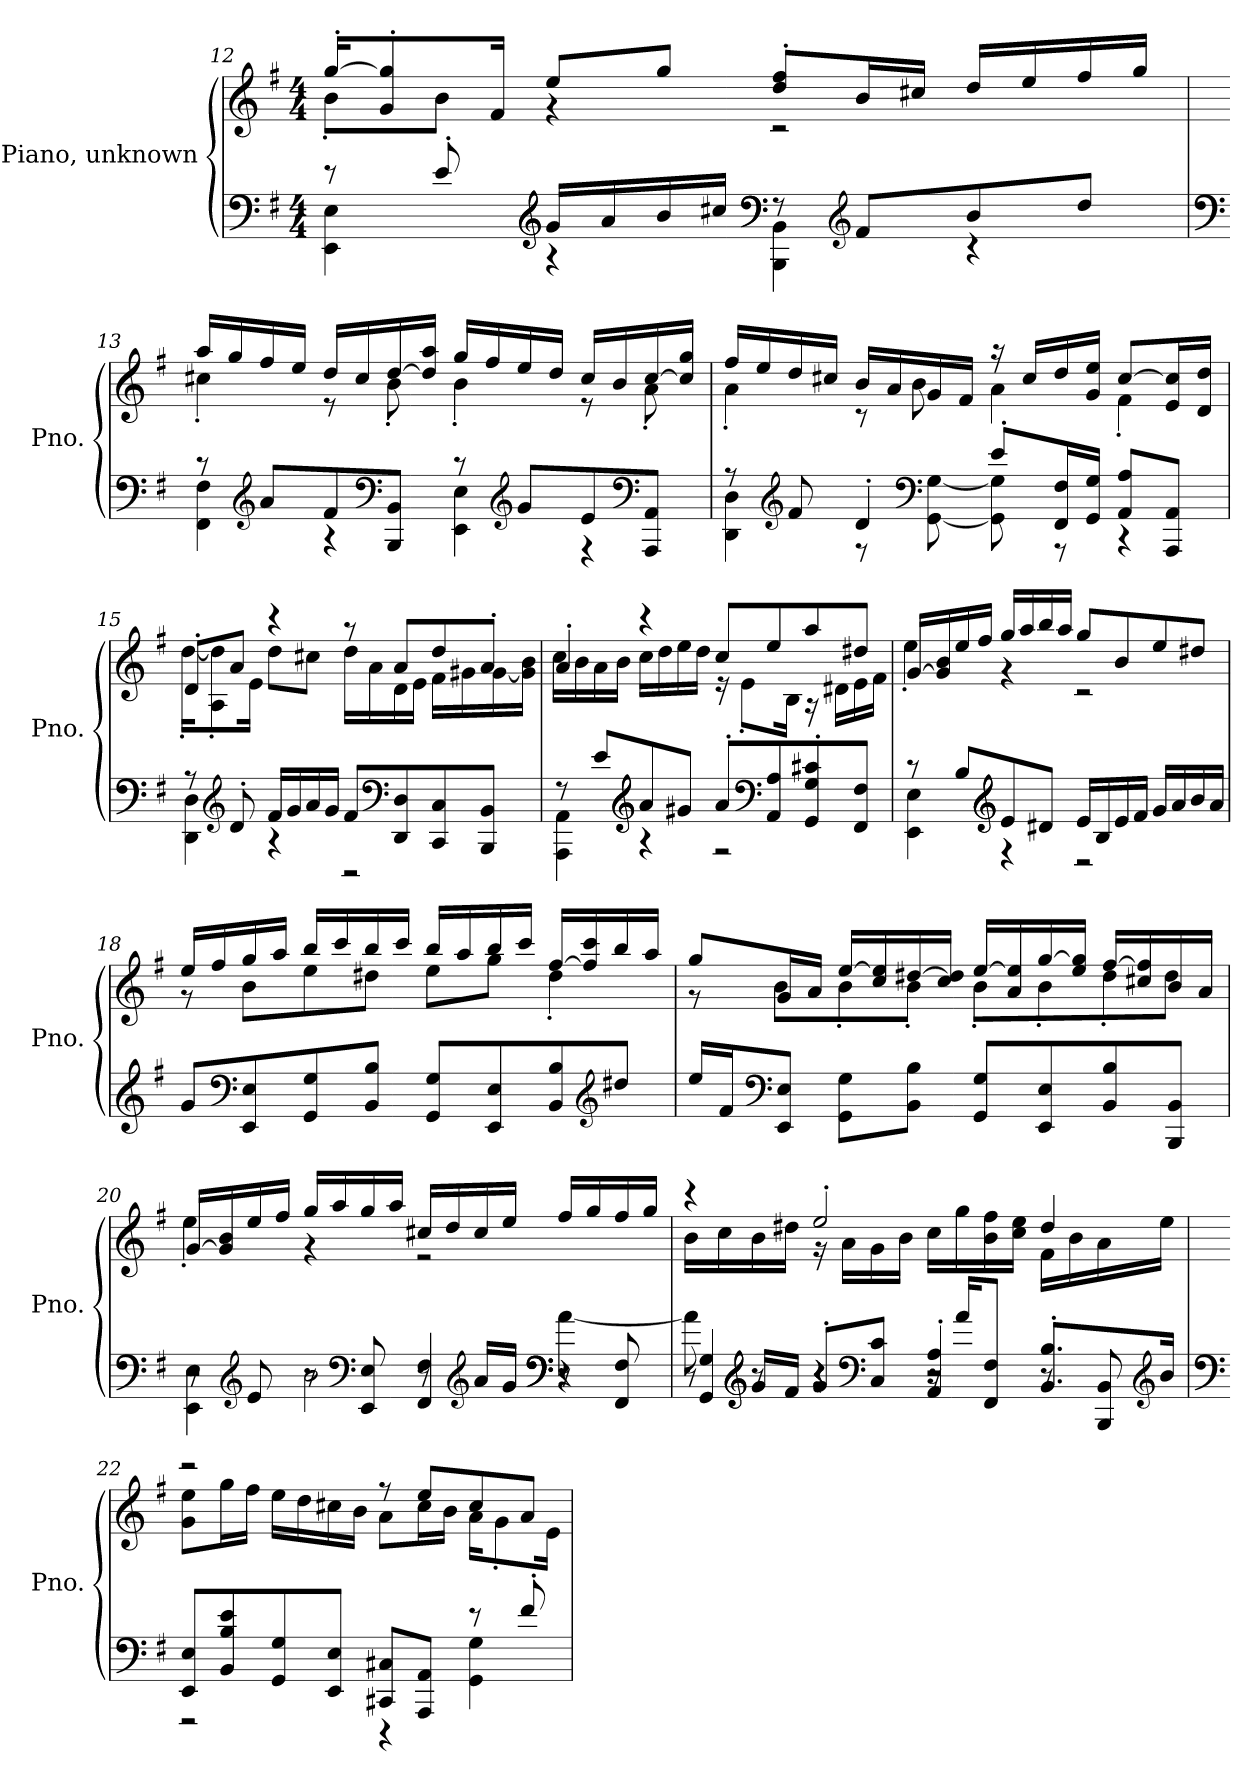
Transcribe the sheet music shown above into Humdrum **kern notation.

**kern	**kern
*part1	*part1
*staff2	*staff1
*I"Piano, unknown	*
*I'Pno.	*
*clefF4	*clefG2
*k[f#]	*k[f#]
*M4/4	*M4/4
=12	=12
*^	*^
8r	4EE\ 4E\	[16gg'/KL	8b'\L
.	.	8g/' 8gg/]'	.
8e'/	.	.	8b\J
.	.	16f#/Jk	.
*clefG2	*	*	*
16g/LL	4r	8ee/L	4r
16a/	.	.	.
16b/	.	8gg/J	.
16cc#X/JJ	.	.	.
*clefF4	*	*	*
8r	4BBB\ 4BB\	8dd/' 8ff#/'L	2r
*clefG2	*	*	*
8f#/L	.	16b/L	.
.	.	16cc#X/JJ	.
8b/	4r	16dd/LL	.
.	.	16ee/	.
8dd/J	.	16ff#/	.
.	.	16gg/JJ	.
!!LO:PB:g=z	!!
=13	=13	=13	=13
*clefF4	*	*	*
8r	4FF#\ 4F#\	16aa/LL	4cc#X'\
.	.	16gg/	.
*clefG2	*	*	*
8a/L	.	16ff#/	.
.	.	16ee/JJ	.
8f#/	4r	16dd/LL	8r
.	.	16cc#/	.
*clefF4	*	*	*
8BBB/ 8BB/J	.	[16dd/	8b'\
.	.	16dd/] 16aa/JJ	.
8r	4EE\ 4E\	16gg/LL	4b'\
.	.	16ff#/	.
*clefG2	*	*	*
8g/L	.	16ee/	.
.	.	16dd/JJ	.
8e/	4r	16cc#/LL	8r
.	.	16b/	.
*clefF4	*	*	*
8AAA/ 8AA/J	.	[16cc#/	8a'\
.	.	16cc#/] 16gg/JJ	.
=14	=14	=14	=14
8r	4DD\ 4D\	16ff#/LL	4a'\
.	.	16ee/	.
*clefG2	*	*	*
8f#/	.	16dd/	.
.	.	16cc#X/JJ	.
4d'/	8r	16b/LL	8r
.	.	16a/	.
*clefF4	*	*	*
.	[8GG\ [8G\	16g/	8b\
.	.	16f#/JJ	.
8e'/L	8GG\] 8G\]	16r	4a\
.	.	16cc#/LL	.
16FF#/ 16F#/L	8r	16dd/	.
16GG/ 16G/JJ	.	16g/ 16ee/JJ	.
8AA/ 8A/L	4r	[8cc#/L	4f#'\
8AAA/ 8AA/J	.	16e/ 16cc#/]L	.
.	.	16d/ 16dd/JJ	.
!!LO:LB:g=z	!!
=15	=15	=15	=15
8r	4DD\ 4D\	8d'/L	[16dd'\KL
.	.	.	8A\' 8dd\]'
*clefG2	*	*	*
8d'/	.	8a/J	.
.	.	.	16e\Jk
16f#/LL	4r	4r	8dd\L
16g/	.	.	.
16a/	.	.	8cc#X\J
16g/JJ	.	.	.
8f#/L	2r	8r	16dd\LL
.	.	.	16a\
*clefF4	*	*	*
8DD/ 8D/	.	8a/L	16d\
.	.	.	16e\JJ
8CC/ 8C/	.	8dd/	16f#\LL
.	.	.	16g#X\
8BBB/ 8BB/J	.	8a'/J	[16g#\
.	.	.	16g#\] 16b\JJ
=16	=16	=16	=16
8r	4AAA\ 4AA\	4a'/	16cc\LL
.	.	.	16b\
8e/L	.	.	16a\
.	.	.	16b\JJ
*clefG2	*	*	*
8a/	4r	4r	16cc\LL
.	.	.	16dd\
8g#X/J	.	.	16ee\
.	.	.	16dd\JJ
8a'/L	2r	8cc/L	16r
.	.	.	8e'\L
*clefF4	*	*	*
8AA/ 8A/	.	8ee/	.
.	.	.	16B\Jk
8GG/' 8G/' 8c#X/'	.	8aa/	16r
.	.	.	16d#X\LL
8FF#/ 8F#/J	.	8dd#X/J	16e\
.	.	.	16f#\JJ
!!LO:LB:g=z	!!
=17	=17	=17	=17
8r	4EE\ 4E\	[16g/LL	4ee'\
.	.	16g/] 16b/	.
8B/L	.	16ee/	.
.	.	16ff#/JJ	.
*clefG2	*	*	*
8e/	4r	16gg/LL	4r
.	.	16aa/	.
8d#X/J	.	16bb/	.
.	.	16aa/JJ	.
16e/LL	2r	8gg/L	2r
16B/	.	.	.
16e/	.	8b/	.
16f#/JJ	.	.	.
16g/LL	.	8ee/	.
16a/	.	.	.
16b/	.	8dd#X/J	.
16a/JJ	.	.	.
*v	*v	*	*
=18	=18	=18
8g/L	16ee/LL	8r
.	16ff#/	.
*clefF4	*	*
8EE/ 8E/	16gg/	8b\L
.	16aa/JJ	.
8GG/ 8G/	16bb/LL	8ee\
.	16ccc/	.
8BB/ 8B/J	16bb/	8dd#X\J
.	16ccc/JJ	.
8GG/ 8G/L	16bb/LL	8ee\L
.	16aa/	.
8EE/ 8E/	16bb/	8gg\J
.	16ccc/JJ	.
8BB/ 8B/	[16ff#/LL	4dd#'\
.	16ff#/] 16ccc/	.
*clefG2	*	*
8dd#X/J	16bb/	.
.	16aa/JJ	.
!!LO:LB:g=z	!!
=19	=19	=19
16ee/LL	8gg/L	8r
16f#/J	.	.
*clefF4	*	*
8EE/ 8E/J	16g/L	8b\L
.	16a/JJ	.
8GG\ 8G\L	[16ee/LL	8b'\
.	16cc/ 16ee/]	.
8BB\ 8B\J	[16dd#X/	8b'\J
.	16cc/ 16dd#/]JJ	.
8GG/ 8G/L	[16ee/LL	8b'\L
.	16a/ 16ee/]	.
8EE/ 8E/	[16gg/	8b'\
.	16ee/ 16gg/]JJ	.
8BB/ 8B/	[16ff#/LL	8dd#'\
.	16cc#X/ 16ff#/]	.
8BBB/ 8BB/J	16b/	8dd#\J
.	16a/JJ	.
=20	=20	=20
*^	*	*
*	*^	*	*
8r	4EE\ 4E\	2r	[16g/LL	4ee'\
.	.	.	16g/] 16b/	.
*clefG2	*	*	*	*
8e/	.	.	16ee/	.
.	.	.	16ff#/JJ	.
8r	2b\	.	16gg/LL	4r
.	.	.	16aa/	.
*clefF4	*	*	*	*
8EE/ 8E/	.	.	16gg/	.
.	.	.	16aa/JJ	.
8r	.	4FF#/ 4F#/	16cc#X/LL	2r
.	.	.	16dd/	.
*clefG2	*	*	*	*
16a/LL	.	.	16cc#/	.
16g/JJ	.	.	16ee/JJ	.
*clefF4	*	*	*	*
8r	[4a\	4r	16ff#/LL	.
.	.	.	16gg/	.
8FF#/ 8F#/	.	.	16ff#/	.
.	.	.	16gg/JJ	.
!!LO:LB:g=z	!!
=21	=21	=21	=21	=21
8r	8a\]	4GG/ 4G/	4r	16b\LL
.	.	.	.	16cc\
*clefG2	*	*	*	*
16g/LL	8r	.	.	16b\
16f#/JJ	.	.	.	16dd#X\JJ
8g'/L	4r	4r	2ee'/	16r
.	.	.	.	16a\LL
*clefF4	*	*	*	*
8C/ 8c/J	.	.	.	16g\
.	.	.	.	16b\JJ
16r	2r	4AA/' 4A/'	.	16cc\LL
16a/KL	.	.	.	16gg\
8FF#/ 8F#/J	.	.	.	16b\ 16ff#\
.	.	.	.	16cc\ 16ee\JJ
8.BB/' 8.B/'L	.	8r	4dd#/	16f#\LL
.	.	.	.	16b\
.	.	8BBB/ 8BB/	.	16a\
*clefG2	*	*	*	*
16b/Jk	.	.	.	16ee\JJ
*v	*v	*v	*	*
=22	=22	=22
*clefF4	*	*
*^	*	*
8EE/ 8E/L	2r	2r	8g\ 8ee\L
8BB/ 8B/ 8e/	.	.	16gg\L
.	.	.	16ff#\JJ
8GG/ 8G/	.	.	16ee\LL
.	.	.	16dd\
8EE/ 8E/J	.	.	16cc#X\
.	.	.	16b\JJ
8CC#X/ 8C#X/L	4r	8r	8a\L
8AAA/ 8AA/J	.	8ee/L	16cc#\L
.	.	.	16b\JJ
8r	4GG\ 4G\	8cc#/	16a\KL
.	.	.	8g'\
8f#'/	.	8a/J	.
.	.	.	16e\Jk
*v	*v	*	*
*	*v	*v
=	=
*-	*-
